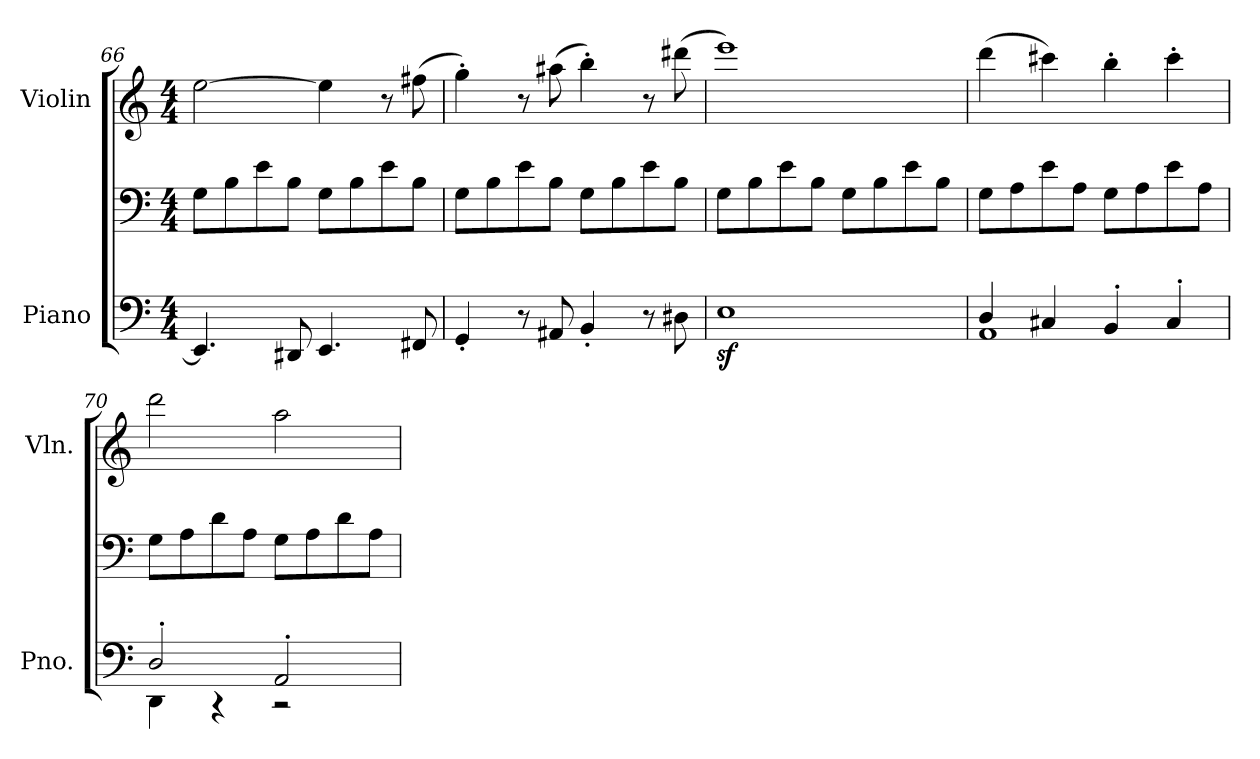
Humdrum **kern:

**kern	**kern	**kern
*part2	*part2	*part1
*staff3	*staff2	*staff1
*I"Piano	*	*I"Violin
*I'Pno.	*	*I'Vln.
*clefF4	*clefF4	*clefG2
*k[]	*k[]	*k[]
*M4/4	*M4/4	*M4/4
=66	=66	=66
4.EE/]	8G\L	[2ee\
.	8B\	.
.	8e\	.
8DD#X/	8B\J	.
4.EE/	8G\L	4ee\]
.	8B\	.
.	8e\	8r
8FF#X/	8B\J	(>8ff#X\
=67	=67	=67
4GG'/	8G\L	4gg'\)
.	8B\	.
8r	8e\	8r
8AA#X/	8B\J	(>8aa#X\
4BB'/	8G\L	4bb'\)
.	8B\	.
8r	8e\	8r
8D#X\	8B\J	(>8ddd#X\
!!LO:LB:g=z
=68	=68	=68
1Ez<	8G\L	1eee)
.	8B\	.
.	8e\	.
.	8B\J	.
.	8G\L	.
.	8B\	.
.	8e\	.
.	8B\J	.
=69	=69	=69
*^	*	*
4D/	1AA	8G\L	(>4ddd\
.	.	8A\	.
4C#X/	.	8e\	4ccc#X\)
.	.	8A\J	.
4BB'/	.	8G\L	4bb'\
.	.	8A\	.
4C#'/	.	8e\	4ccc#'\
.	.	8A\J	.
=70	=70	=70	=70
2D'/	4DD\	8G\L	2ddd\
.	.	8A\	.
.	4r	8d\	.
.	.	8A\J	.
2AA'/	2r	8G\L	2aa\
.	.	8A\	.
.	.	8d\	.
.	.	8A\J	.
*v	*v	*	*
=	=	=
*-	*-	*-
